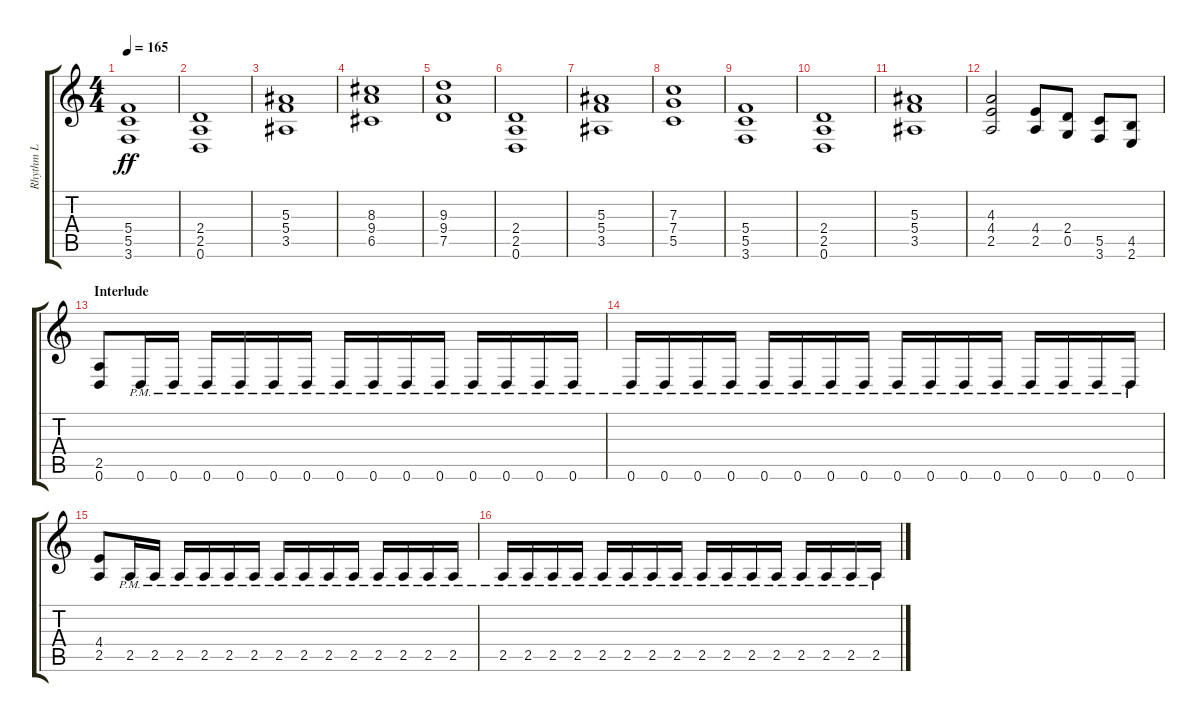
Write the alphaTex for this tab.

\track ("Rhythm L" "Rhythm L") {instrument distortionguitar}
\staff {score tabs}
\tuning (D4 A3 F3 C3 G2 D2) {hide}
\ts (4 4)
\tempo 165
\clef g2
\ks c
(5.4 5.5 3.6).1{dy ff} |
(2.4 2.5 0.6).1 |
(5.3 5.4 3.5).1 |
(8.3 9.4 6.5).1 |
(9.3 9.4 7.5).1 |
(2.4 2.5 0.6).1 |
(5.3 5.4 3.5).1 |
(7.3 7.4 5.5).1 |
(5.4 5.5 3.6).1 |
(2.4 2.5 0.6).1 |
(5.3 5.4 3.5).1 |
(4.3 4.4 2.5).2 (4.4 2.5).8 (2.4 0.5).8 (5.5 3.6).8 (4.5 2.6).8 |
\section ("" "Interlude")
(2.5 0.6).8 0.6{pm}.16 0.6{pm}.16 0.6{pm}.16 0.6{pm}.16 0.6{pm}.16 0.6{pm}.16 0.6{pm}.16 0.6{pm}.16 0.6{pm}.16 0.6{pm}.16 0.6{pm}.16 0.6{pm}.16 0.6{pm}.16 0.6{pm}.16 |
0.6{pm}.16 0.6{pm}.16 0.6{pm}.16 0.6{pm}.16 0.6{pm}.16 0.6{pm}.16 0.6{pm}.16 0.6{pm}.16 0.6{pm}.16 0.6{pm}.16 0.6{pm}.16 0.6{pm}.16 0.6{pm}.16 0.6{pm}.16 0.6{pm}.16 0.6{pm}.16 |
(4.4 2.5).8 2.5{pm}.16 2.5{pm}.16 2.5{pm}.16 2.5{pm}.16 2.5{pm}.16 2.5{pm}.16 2.5{pm}.16 2.5{pm}.16 2.5{pm}.16 2.5{pm}.16 2.5{pm}.16 2.5{pm}.16 2.5{pm}.16 2.5{pm}.16 |
2.5{pm}.16 2.5{pm}.16 2.5{pm}.16 2.5{pm}.16 2.5{pm}.16 2.5{pm}.16 2.5{pm}.16 2.5{pm}.16 2.5{pm}.16 2.5{pm}.16 2.5{pm}.16 2.5{pm}.16 2.5{pm}.16 2.5{pm}.16 2.5{pm}.16 2.5{pm}.16
